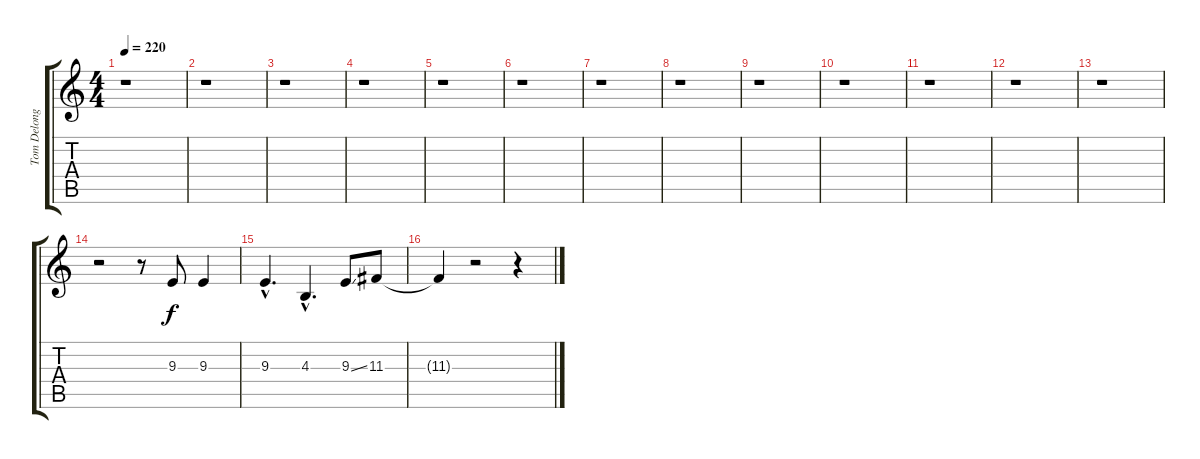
\track ("Tom Delonge (Vocals)" "Tom Delong") {instrument lead2sawtooth}
\staff {score tabs}
\tuning (E4 B3 G3 D3 A2 E2) {hide}
\ts (4 4)
\tempo 220
\clef g2
\ks c
r.1{dy f} |
r.1 |
r.1 |
r.1 |
r.1 |
r.1 |
r.1 |
r.1 |
r.1 |
r.1 |
r.1 |
r.1 |
r.1 |
r.2 r.8 9.3.8 9.3.4 |
9.3{hac}.4{d} 4.3{hac}.4{d} 9.3{ss}.8 11.3.8 |
11.3{t}.4 r.2 r.4
